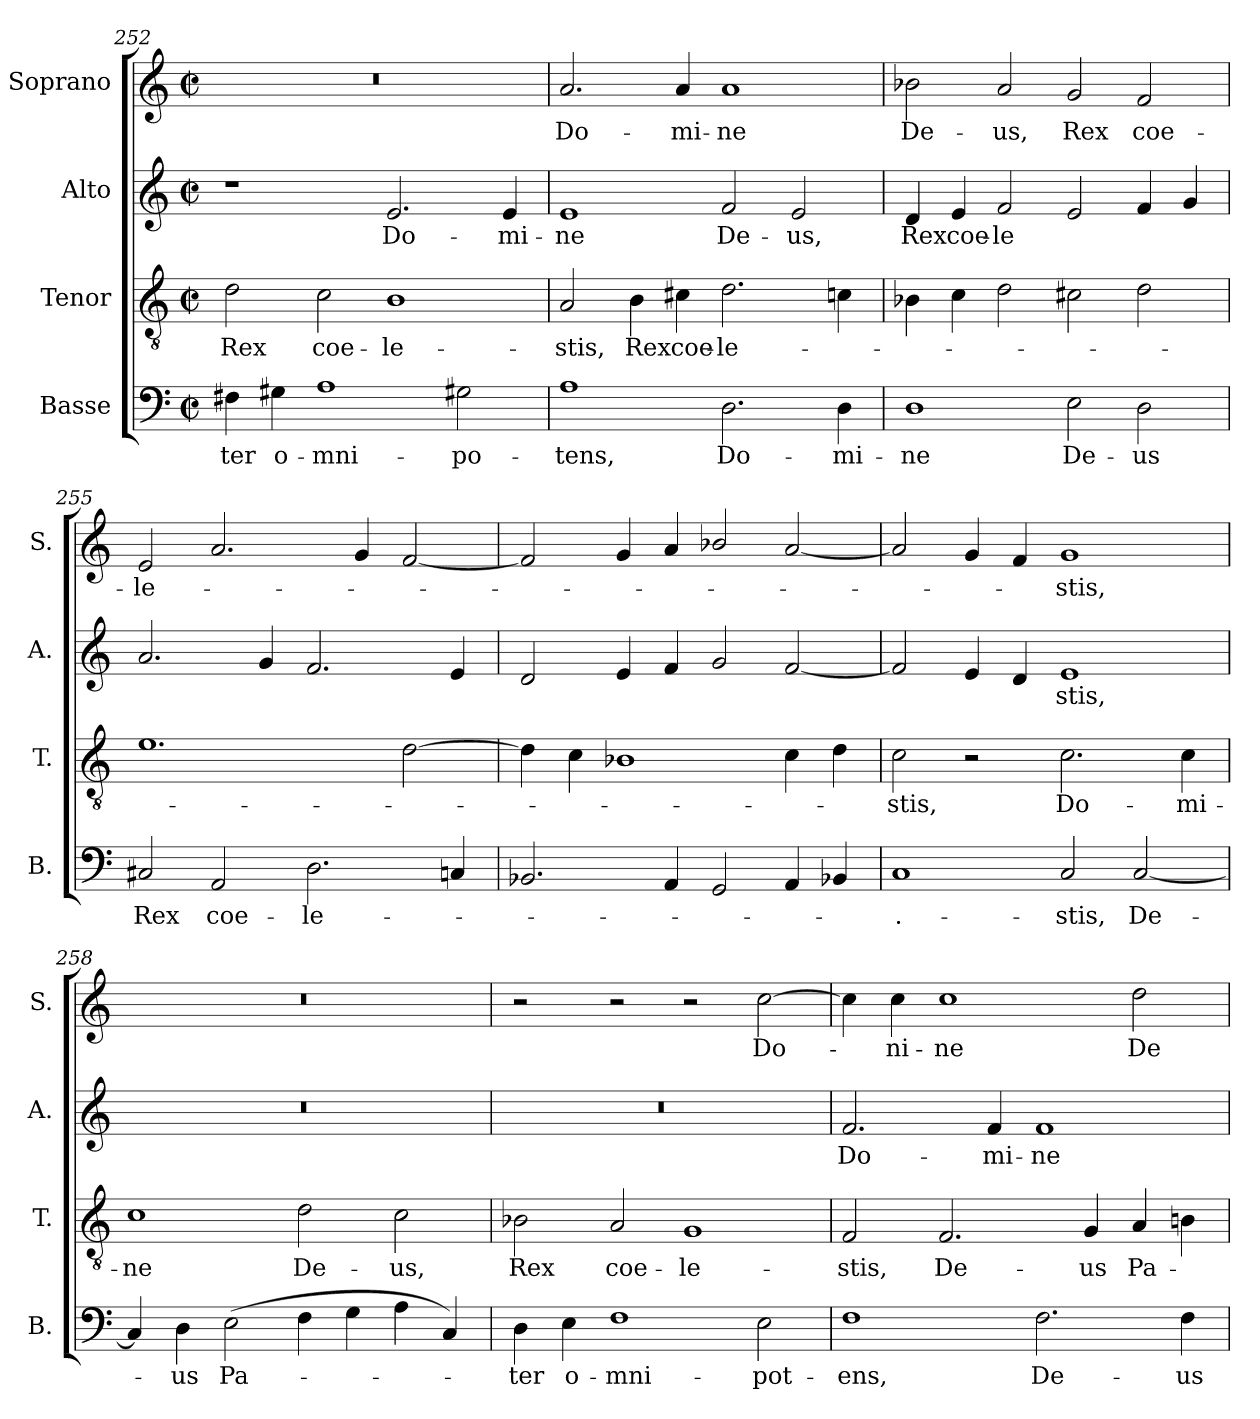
**kern	**text	**kern	**text	**kern	**text	**kern	**text
*part4	*part4	*part3	*part3	*part2	*part2	*part1	*part1
*staff4	*staff4	*staff3	*staff3	*staff2	*staff2	*staff1	*staff1
*I"Basse	*	*I"Tenor	*	*I"Alto	*	*I"Soprano	*
*I'B.	*	*I'T.	*	*I'A.	*	*I'S.	*
*clefF4	*	*clefGv2	*	*clefG2	*	*clefG2	*
*k[]	*	*k[]	*	*k[]	*	*k[]	*
*M2/1	*	*M2/1	*	*M2/1	*	*M2/1	*
*met(c|)	*	*met(c|)	*	*met(c|)	*	*met(c|)	*
=252	=252	=252	=252	=252	=252	=252	=252
!	!LO:LY:b	!	!LO:LY:b	!	!	!	!
4F#X\	-ter	2d\	Rex	1r	.	0r	.
!	!LO:LY:b	!	!	!	!	!	!
4G#X\	o-	.	.	.	.	.	.
!	!LO:LY:b	!	!LO:LY:b	!	!	!	!
1A	-mni-	2c\	coe-	.	.	.	.
!	!	!	!LO:LY:b	!	!LO:LY:b	!	!
.	.	1B	-le-	2.e/	Do-	.	.
!	!LO:LY:b	!	!	!	!	!	!
2G#X\	-po-	.	.	.	.	.	.
!	!	!	!	!	!LO:LY:b	!	!
.	.	.	.	4e/	-mi-	.	.
!!LO:LB:g=z
=253	=253	=253	=253	=253	=253	=253	=253
!	!LO:LY:b	!	!LO:LY:b	!	!LO:LY:b	!	!LO:LY:b
1A	-tens,	2A/	-stis,	1e	-ne	2.a/	Do-
!	!	!	!LO:LY:b	!	!	!	!
.	.	4B\	Rex	.	.	.	.
!	!	!	!LO:LY:b	!	!	!	!LO:LY:b
.	.	4c#X\	coe-	.	.	4a/	-mi-
!	!LO:LY:b	!	!LO:LY:b	!	!LO:LY:b	!	!LO:LY:b
2.D\	Do-	2.d\	-le-	2f/	De-	1a	-ne
!	!	!	!	!	!LO:LY:b	!	!
.	.	.	.	2e/	-us,	.	.
!	!LO:LY:b	!	!	!	!	!	!
4D\	-mi-	4cn\	.	.	.	.	.
=254	=254	=254	=254	=254	=254	=254	=254
!	!LO:LY:b	!	!	!	!LO:LY:b	!	!LO:LY:b
1D	-ne	4B-X\	.	4d/	Rex	2b-X\	De-
!	!	!	!	!	!LO:LY:b	!	!
.	.	4c\	.	4e/	coe-	.	.
!	!	!	!	!	!LO:LY:b	!	!LO:LY:b
.	.	2d\	.	2f/	-le	2a/	-us,
!	!LO:LY:b	!	!	!	!	!	!LO:LY:b
2E\	De-	2c#X\	.	2e/	.	2g/	Rex
!	!LO:LY:b	!	!	!	!	!	!LO:LY:b
2D\	-us	2d\	.	4f/	.	2f/	coe-
.	.	.	.	4g/	.	.	.
=255	=255	=255	=255	=255	=255	=255	=255
!	!LO:LY:b	!	!	!	!	!	!LO:LY:b
2C#X/	Rex	1.e	.	2.a/	.	2e/	-le-
!	!LO:LY:b	!	!	!	!	!	!
2AA/	coe-	.	.	.	.	2.a/	.
.	.	.	.	4g/	.	.	.
!	!LO:LY:b	!	!	!	!	!	!
2.D\	-le-	.	.	2.f/	.	.	.
.	.	.	.	.	.	4g/	.
.	.	[2d\	.	.	.	[2f/	.
4Cn/	.	.	.	4e/	.	.	.
=256	=256	=256	=256	=256	=256	=256	=256
2.BB-X/	.	4d\]	.	2d/	.	2f/]	.
.	.	4c\	.	.	.	.	.
.	.	1B-X	.	4e/	.	4g/	.
4AA/	.	.	.	4f/	.	4a/	.
2GG/	.	.	.	2g/	.	2b-X/	.
4AA/	.	4c\	.	[2f/	.	[2a/	.
4BB-X/	.	4d\	.	.	.	.	.
=257	=257	=257	=257	=257	=257	=257	=257
!	!LO:LY:b	!	!LO:LY:b	!	!	!	!
1C	-.-	2c\	-stis,	2f/]	.	2a/]	.
.	.	2r	.	4e/	.	4g/	.
.	.	.	.	4d/	.	4f/	.
!	!LO:LY:b	!	!LO:LY:b	!	!LO:LY:b	!	!LO:LY:b
2C/	-stis,	2.c\	Do-	1e	-stis,	1g	-stis,
!	!LO:LY:b	!	!	!	!	!	!
[2C/	De-	.	.	.	.	.	.
!	!	!	!LO:LY:b	!	!	!	!
.	.	4c\	-mi-	.	.	.	.
!!LO:PB:g=z
=258	=258	=258	=258	=258	=258	=258	=258
!	!	!	!LO:LY:b	!	!	!	!
4C/]	.	1c	-ne	0r	.	0r	.
!	!LO:LY:b	!	!	!	!	!	!
4D\	-us	.	.	.	.	.	.
!	!LO:LY:b	!	!	!	!	!	!
(>2E\	Pa-	.	.	.	.	.	.
!	!	!	!LO:LY:b	!	!	!	!
4F\	.	2d\	De-	.	.	.	.
4G\	.	.	.	.	.	.	.
!	!	!	!LO:LY:b	!	!	!	!
4A\	.	2c\	-us,	.	.	.	.
4C/)	.	.	.	.	.	.	.
=259	=259	=259	=259	=259	=259	=259	=259
!	!LO:LY:b	!	!LO:LY:b	!	!	!	!
4D\	-ter	2B-X\	Rex	0r	.	2r	.
!	!LO:LY:b	!	!	!	!	!	!
4E\	o-	.	.	.	.	.	.
!	!LO:LY:b	!	!LO:LY:b	!	!	!	!
1F	-mni-	2A/	coe-	.	.	2r	.
!	!	!	!LO:LY:b	!	!	!	!
.	.	1G	-le-	.	.	2r	.
!	!LO:LY:b	!	!	!	!	!	!LO:LY:b
2E\	-pot-	.	.	.	.	[2cc\	Do-
=260	=260	=260	=260	=260	=260	=260	=260
!	!LO:LY:b	!	!LO:LY:b	!	!LO:LY:b	!	!
1F	-ens,	2F/	-stis,	2.f/	Do-	4cc\]	.
!	!	!	!	!	!	!	!LO:LY:b
.	.	.	.	.	.	4cc\	-ni-
!	!	!	!LO:LY:b	!	!	!	!LO:LY:b
.	.	2.F/	De-	.	.	1cc	-ne
!	!	!	!	!	!LO:LY:b	!	!
.	.	.	.	4f/	-mi-	.	.
!	!LO:LY:b	!	!	!	!LO:LY:b	!	!
2.F\	De-	.	.	1f	-ne	.	.
!	!	!	!LO:LY:b	!	!	!	!
.	.	4G/	-us	.	.	.	.
!	!	!	!LO:LY:b	!	!	!	!LO:LY:b
.	.	4A/	Pa-	.	.	2dd\	De-
!	!LO:LY:b	!	!	!	!	!	!
4F\	-us	4Bn\	.	.	.	.	.
=	=	=	=	=	=	=	=
*-	*-	*-	*-	*-	*-	*-	*-
